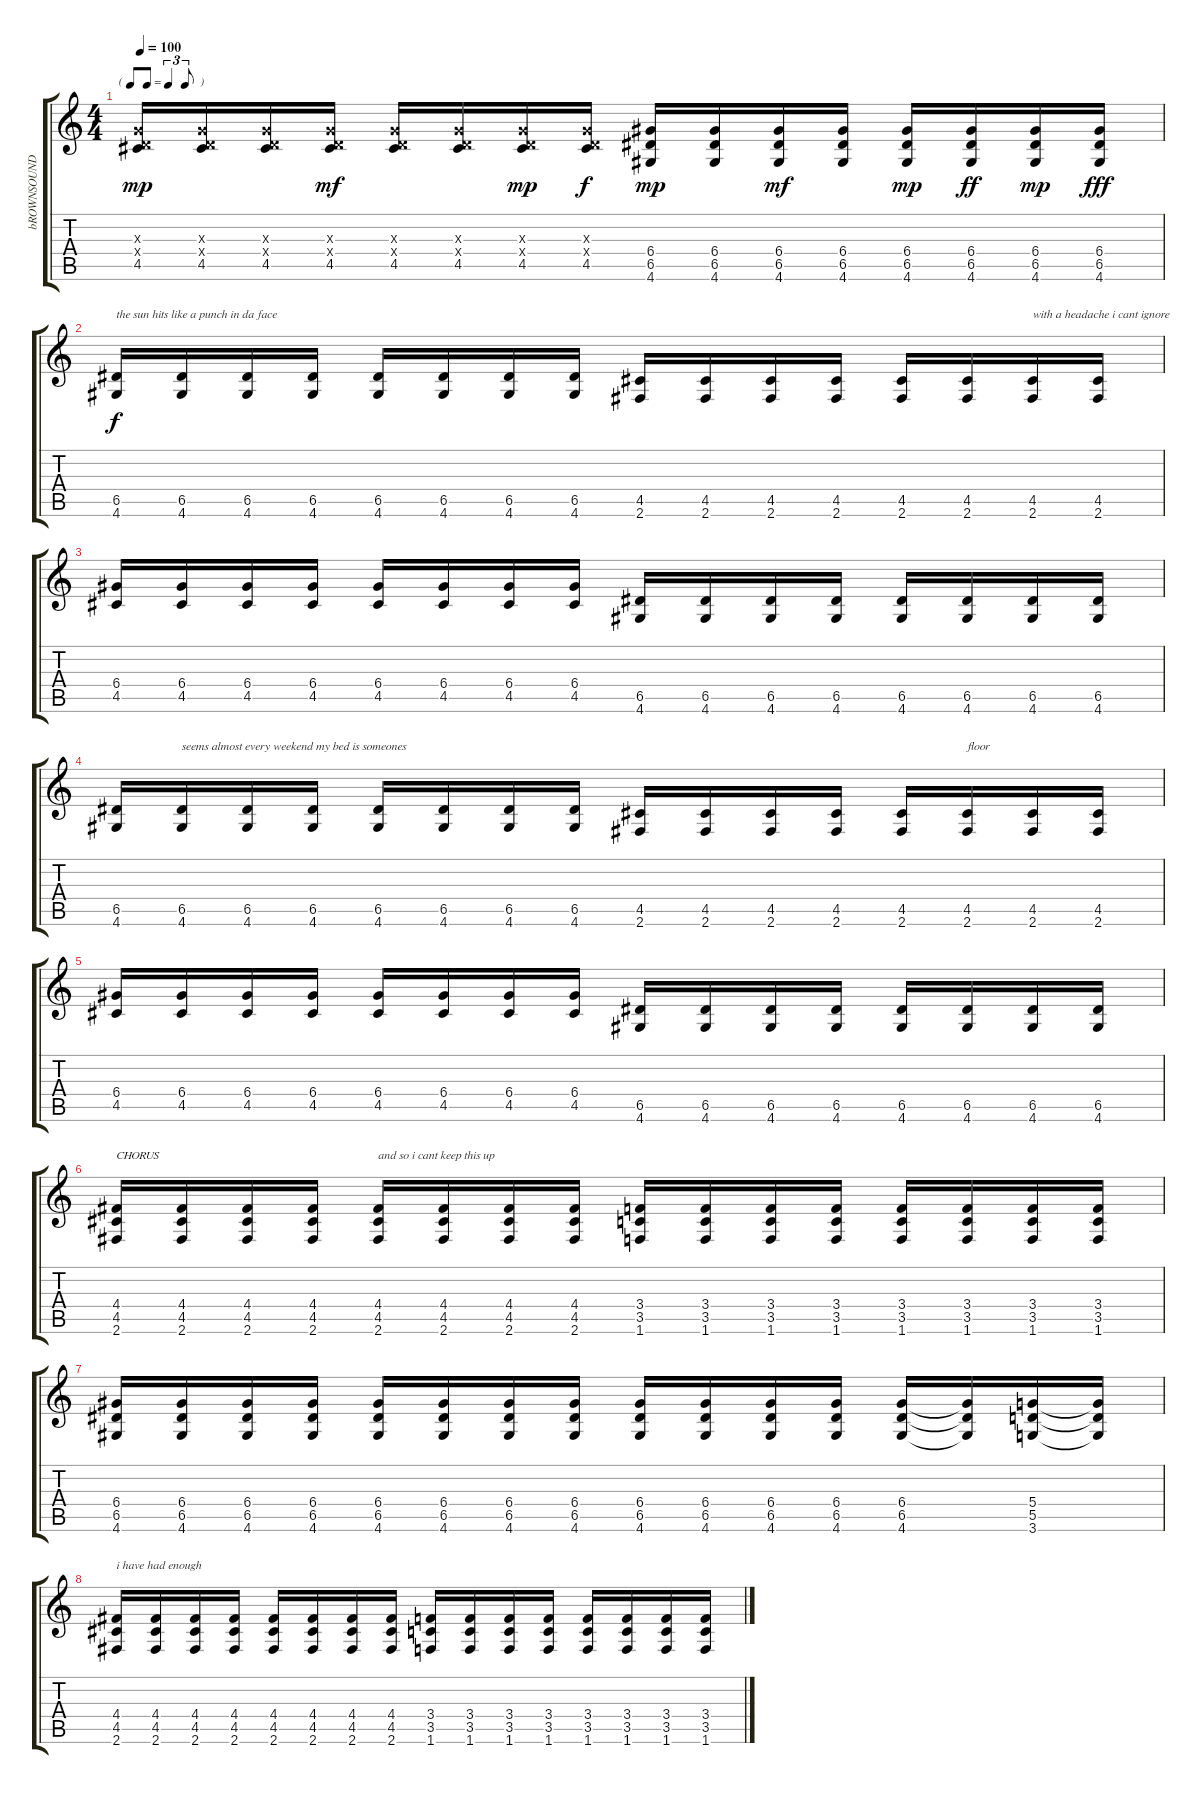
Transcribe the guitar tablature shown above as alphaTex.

\track ("bROWNSOUND" "bROWNSOUND") {instrument distortionguitar}
\staff {score tabs}
\tuning (E4 B3 G3 D3 A2 E2) {hide}
\ts (4 4)
\tf triplet8th
\tempo 100
\clef g2
\ks c
(0.3{x} 0.4{x} 4.5).16{dy mp} (0.3{x} 0.4{x} 4.5).16 (0.3{x} 0.4{x} 4.5).16 (0.3{x} 0.4{x} 4.5).16{dy mf} (0.3{x} 0.4{x} 4.5).16 (0.3{x} 0.4{x} 4.5).16 (0.3{x} 0.4{x} 4.5).16{dy mp} (0.3{x} 0.4{x} 4.5).16{dy f} (6.4 6.5 4.6).16{dy mp} (6.4 6.5 4.6).16 (6.4 6.5 4.6).16{dy mf} (6.4 6.5 4.6).16 (6.4 6.5 4.6).16{dy mp} (6.4 6.5 4.6).16{dy ff} (6.4 6.5 4.6).16{dy mp} (6.4 6.5 4.6).16{dy fff} |
(6.5 4.6).16{txt "the sun hits like a punch in da face" dy f} (6.5 4.6).16 (6.5 4.6).16 (6.5 4.6).16 (6.5 4.6).16 (6.5 4.6).16 (6.5 4.6).16 (6.5 4.6).16 (4.5 2.6).16 (4.5 2.6).16 (4.5 2.6).16 (4.5 2.6).16 (4.5 2.6).16 (4.5 2.6).16 (4.5 2.6).16{txt "with a headache i cant ignore"} (4.5 2.6).16 |
(6.4 4.5).16 (6.4 4.5).16 (6.4 4.5).16 (6.4 4.5).16 (6.4 4.5).16 (6.4 4.5).16 (6.4 4.5).16 (6.4 4.5).16 (6.5 4.6).16 (6.5 4.6).16 (6.5 4.6).16 (6.5 4.6).16 (6.5 4.6).16 (6.5 4.6).16 (6.5 4.6).16 (6.5 4.6).16 |
(6.5 4.6).16 (6.5 4.6).16{txt "seems almost every weekend my bed is someones"} (6.5 4.6).16 (6.5 4.6).16 (6.5 4.6).16 (6.5 4.6).16 (6.5 4.6).16 (6.5 4.6).16 (4.5 2.6).16 (4.5 2.6).16 (4.5 2.6).16 (4.5 2.6).16 (4.5 2.6).16 (4.5 2.6).16{txt "floor"} (4.5 2.6).16 (4.5 2.6).16 |
(6.4 4.5).16 (6.4 4.5).16 (6.4 4.5).16 (6.4 4.5).16 (6.4 4.5).16 (6.4 4.5).16 (6.4 4.5).16 (6.4 4.5).16 (6.5 4.6).16 (6.5 4.6).16 (6.5 4.6).16 (6.5 4.6).16 (6.5 4.6).16 (6.5 4.6).16 (6.5 4.6).16 (6.5 4.6).16 |
(4.4 4.5 2.6).16{txt "CHORUS"} (4.4 4.5 2.6).16 (4.4 4.5 2.6).16 (4.4 4.5 2.6).16 (4.4 4.5 2.6).16{txt "and so i cant keep this up"} (4.4 4.5 2.6).16 (4.4 4.5 2.6).16 (4.4 4.5 2.6).16 (3.4 3.5 1.6).16 (3.4 3.5 1.6).16 (3.4 3.5 1.6).16 (3.4 3.5 1.6).16 (3.4 3.5 1.6).16 (3.4 3.5 1.6).16 (3.4 3.5 1.6).16 (3.4 3.5 1.6).16 |
(6.4 6.5 4.6).16 (6.4 6.5 4.6).16 (6.4 6.5 4.6).16 (6.4 6.5 4.6).16 (6.4 6.5 4.6).16 (6.4 6.5 4.6).16 (6.4 6.5 4.6).16 (6.4 6.5 4.6).16 (6.4 6.5 4.6).16 (6.4 6.5 4.6).16 (6.4 6.5 4.6).16 (6.4 6.5 4.6).16 (6.4 6.5 4.6).16 (6.4{t} 6.5{t} 4.6{t}).16 (5.4 5.5 3.6).16 (5.4{t} 5.5{t} 3.6{t}).16 |
(4.4 4.5 2.6).16{txt "i have had enough"} (4.4 4.5 2.6).16 (4.4 4.5 2.6).16 (4.4 4.5 2.6).16 (4.4 4.5 2.6).16 (4.4 4.5 2.6).16 (4.4 4.5 2.6).16 (4.4 4.5 2.6).16 (3.4 3.5 1.6).16 (3.4 3.5 1.6).16 (3.4 3.5 1.6).16 (3.4 3.5 1.6).16 (3.4 3.5 1.6).16 (3.4 3.5 1.6).16 (3.4 3.5 1.6).16 (3.4 3.5 1.6).16
